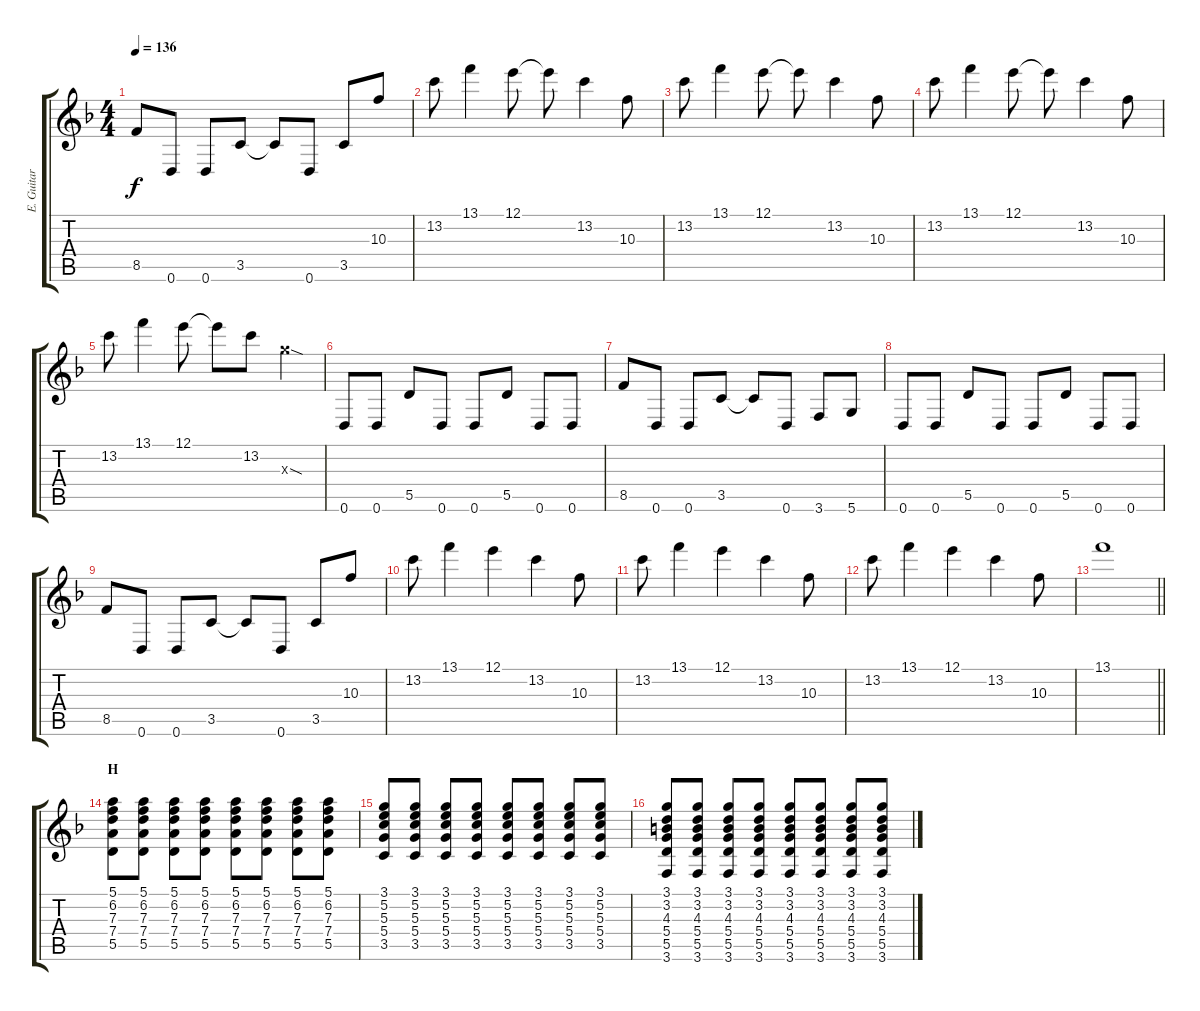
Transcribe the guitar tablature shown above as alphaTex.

\track ("E. Guitar II" "E. Guitar ") {instrument distortionguitar}
\staff {score tabs}
\tuning (E4 B3 G3 D3 A2 D2) {hide}
\ts (4 4)
\tempo 136
\clef g2
\ks dminor
8.5.8{dy f} 0.6.8 0.6.8 3.5.8 3.5{t}.8 0.6.8 3.5.8 10.3.8 |
13.2.8 13.1.4 12.1.8 12.1{t}.8 13.2.4 10.3.8 |
13.2.8 13.1.4 12.1.8 12.1{t}.8 13.2.4 10.3.8 |
13.2.8 13.1.4 12.1.8 12.1{t}.8 13.2.4 10.3.8 |
13.2.8 13.1.4 12.1.8 12.1{t}.8 13.2.8 12.3{sod x}.4 |
0.6.8 0.6.8 5.5.8 0.6.8 0.6.8 5.5.8 0.6.8 0.6.8 |
8.5.8 0.6.8 0.6.8 3.5.8 3.5{t}.8 0.6.8 3.6.8 5.6.8 |
0.6.8 0.6.8 5.5.8 0.6.8 0.6.8 5.5.8 0.6.8 0.6.8 |
8.5.8 0.6.8 0.6.8 3.5.8 3.5{t}.8 0.6.8 3.5.8 10.3.8 |
13.2.8 13.1.4 12.1.4 13.2.4 10.3.8 |
13.2.8 13.1.4 12.1.4 13.2.4 10.3.8 |
13.2.8 13.1.4 12.1.4 13.2.4 10.3.8 |
\barLineRight lightlight
13.1.1 |
\section ("" "H")
(5.1 6.2 7.3 7.4 5.5).8 (5.1 6.2 7.3 7.4 5.5).8 (5.1 6.2 7.3 7.4 5.5).8 (5.1 6.2 7.3 7.4 5.5).8 (5.1 6.2 7.3 7.4 5.5).8 (5.1 6.2 7.3 7.4 5.5).8 (5.1 6.2 7.3 7.4 5.5).8 (5.1 6.2 7.3 7.4 5.5).8 |
(3.1 5.2 5.3 5.4 3.5).8 (3.1 5.2 5.3 5.4 3.5).8 (3.1 5.2 5.3 5.4 3.5).8 (3.1 5.2 5.3 5.4 3.5).8 (3.1 5.2 5.3 5.4 3.5).8 (3.1 5.2 5.3 5.4 3.5).8 (3.1 5.2 5.3 5.4 3.5).8 (3.1 5.2 5.3 5.4 3.5).8 |
(3.1 3.2 4.3 5.4 5.5 3.6).8 (3.1 3.2 4.3 5.4 5.5 3.6).8 (3.1 3.2 4.3 5.4 5.5 3.6).8 (3.1 3.2 4.3 5.4 5.5 3.6).8 (3.1 3.2 4.3 5.4 5.5 3.6).8 (3.1 3.2 4.3 5.4 5.5 3.6).8 (3.1 3.2 4.3 5.4 5.5 3.6).8 (3.1 3.2 4.3 5.4 5.5 3.6).8
